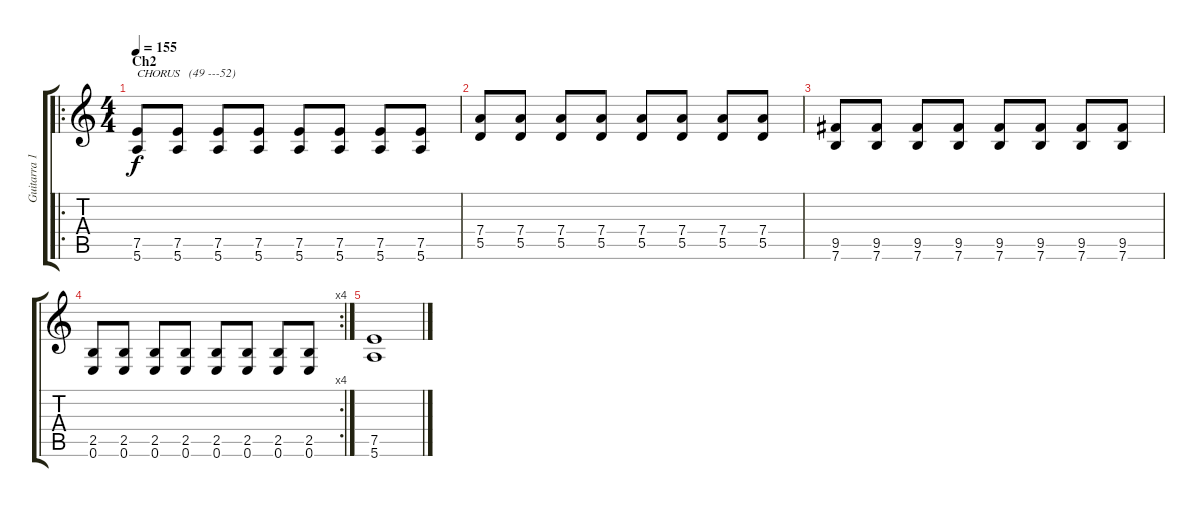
\track ("Guitarra 1" "Guitarra 1") {instrument distortionguitar}
\staff {score tabs}
\tuning (E4 B3 G3 D3 A2 E2) {hide}
\ro
\ts (4 4)
\section ("" "Ch2")
\tempo 155
\clef g2
\ks c
(7.5 5.6).8{txt "CHORUS   (49 ---52)" dy f} (7.5 5.6).8 (7.5 5.6).8 (7.5 5.6).8 (7.5 5.6).8 (7.5 5.6).8 (7.5 5.6).8 (7.5 5.6).8 |
(7.4 5.5).8 (7.4 5.5).8 (7.4 5.5).8 (7.4 5.5).8 (7.4 5.5).8 (7.4 5.5).8 (7.4 5.5).8 (7.4 5.5).8 |
(9.5 7.6).8 (9.5 7.6).8 (9.5 7.6).8 (9.5 7.6).8 (9.5 7.6).8 (9.5 7.6).8 (9.5 7.6).8 (9.5 7.6).8 |
\rc 4
(2.5 0.6).8 (2.5 0.6).8 (2.5 0.6).8 (2.5 0.6).8 (2.5 0.6).8 (2.5 0.6).8 (2.5 0.6).8 (2.5 0.6).8 |
(7.5 5.6).1
